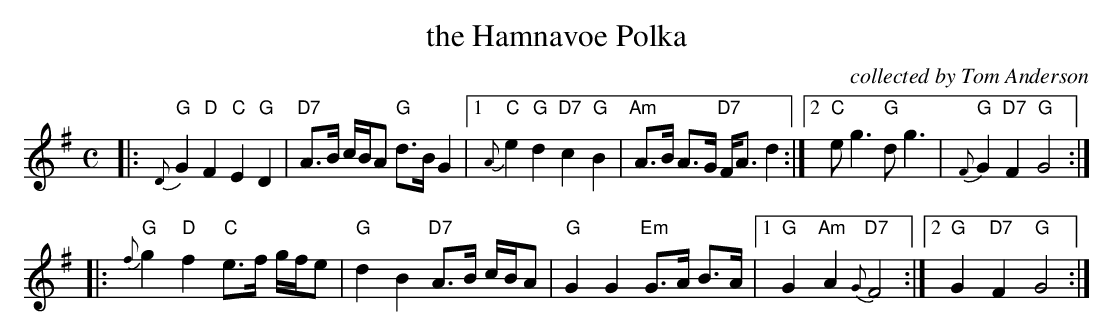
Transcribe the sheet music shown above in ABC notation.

X:1
T: the Hamnavoe Polka
O: collected by Tom Anderson
M: C
L: 1/8
K: G
|: "G"{D}G2 "D"F2 "C"E2 "G"D2 | "D7"A>B c/B/A "G"d>B G2 \
|1 "C"{A}e2 "G"d2 "D7"c2 "G"B2 | "Am"A>B A>G "D7"F<A d2 \
:|2 "C"e g3 "G"d g3 | "G"{F}G2 "D7"F2 "G"G4 :|
|: "G"{f}g2 "D"f2 "C"e>f g/f/e | "G"d2 B2 "D7"A>B c/B/A \
| "G"G2 G2 "Em"G>A B>A |1 "G"G2 "Am"A2 "D7"{G}F4 :|2 "G"G2 "D7"F2 "G"G4 :|
